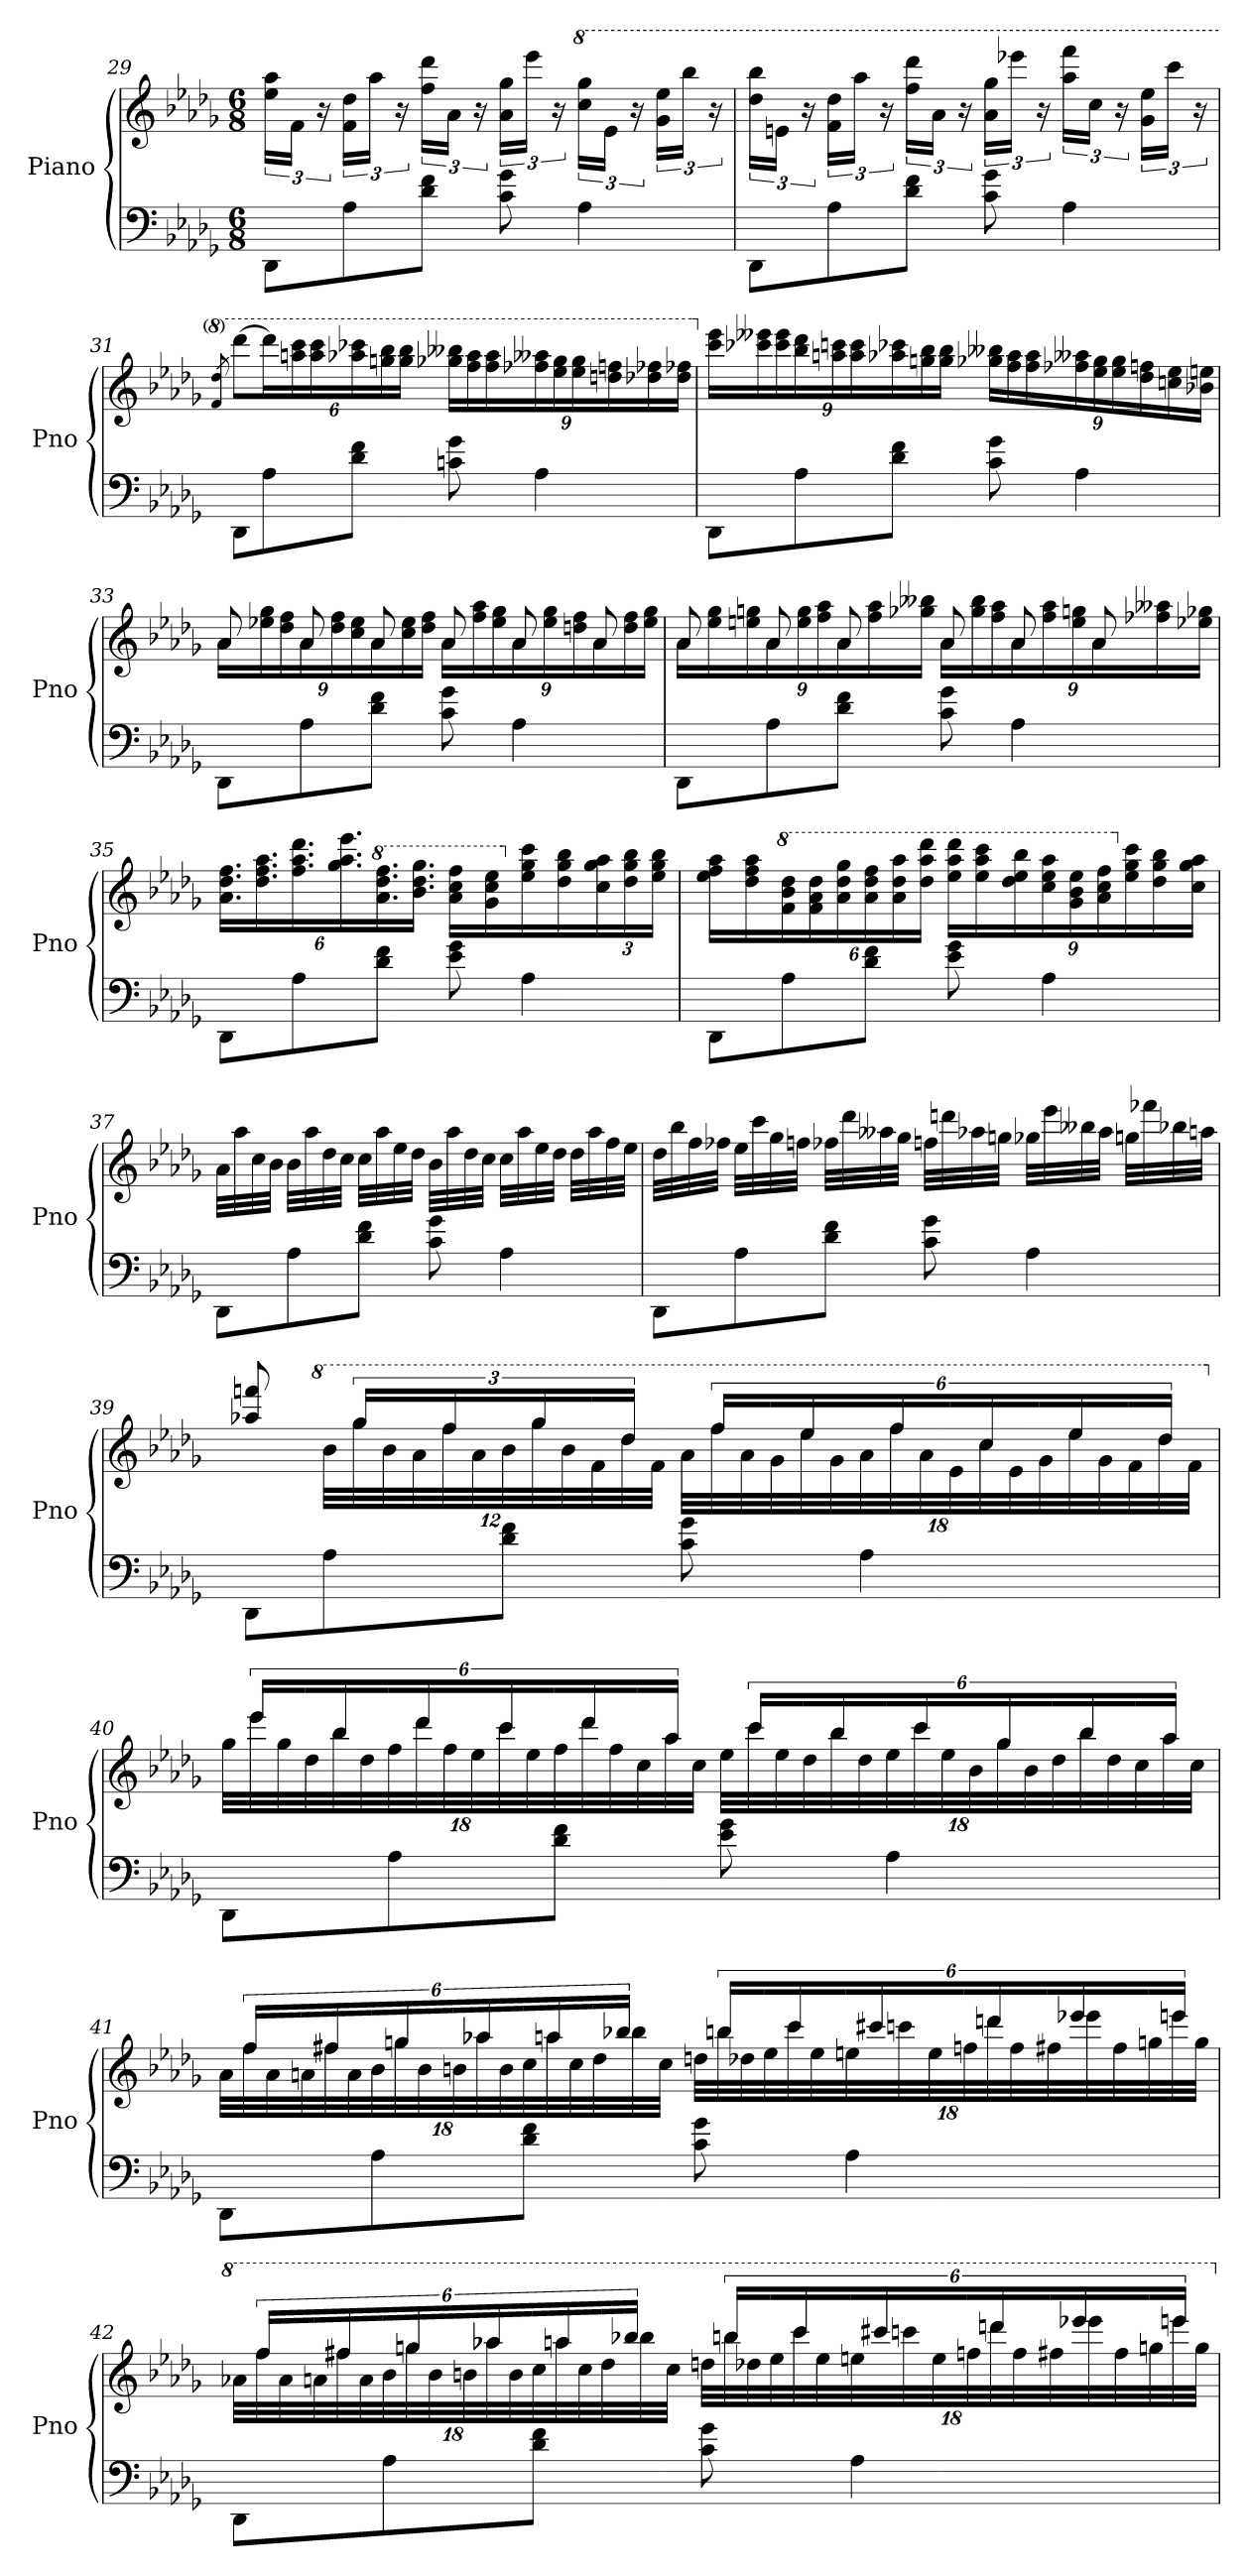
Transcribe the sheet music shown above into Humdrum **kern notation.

**kern	**kern
*part1	*part1
*staff2	*staff1
*I"Piano	*
*I'Pno	*
*clefF4	*clefG2
*k[b-e-a-d-g-]	*k[b-e-a-d-g-]
*M6/8	*M6/8
=29	=29
8DD-\L	24ee-\ 24aa-\LL
.	24f\JJ
.	24r
8A-\	24f\ 24dd-\LL
.	24aa-\JJ
.	24r
8d-\ 8f\J	24ff\ 24ddd-\LL
.	24a-\JJ
.	24r
8c\ 8g-\	24a-\ 24gg-\LL
.	24eee-\JJ
.	24r
*	*8va
4A-\	24ccc\ 24ggg-\LL
.	24ee-\JJ
.	24r
.	24gg-\ 24eee-\LL
.	24bbb-\JJ
.	24r
!!LO:PB:g=z
=30	=30
8DD-\L	24ddd-\ 24bbb-\LL
.	24een\JJ
.	24r
8A-\	24ff\ 24ddd-\LL
.	24aaa-\JJ
.	24r
8d-\ 8f\J	24fff\ 24dddd-\LL
.	24aa-\JJ
.	24r
8c\ 8g-\	24aa-\ 24ggg-\LL
.	24eeee-X\JJ
.	24r
4A-\	24aaa-\ 24ffff\LL
.	24ccc\JJ
.	24r
.	24gg-\ 24eee-\LL
.	24cccc\JJ
.	24r
=31	=31
.	8qff/ 8qddd-/
8DD-\L	[8dddd-\L
*	*Xbrackettup
8A-\	24dddd-\L]
.	24aaan\ 24cccc\
.	24aaa\ 24cccc\
8d-\ 8f\J	24aaa-X\ 24cccc-X\
.	24gggn\ 24bbb-\
.	24ggg\ 24bbb-\JJ
8cn\ 8g-\	24ggg-X\ 24bbb--X\LL
.	24fff\ 24aaa-\
.	24fff\ 24aaa-\
4A-\	24fff-X\ 24aaa--X\
.	24eee-\ 24ggg-\
.	24eee-\ 24ggg-\
.	24dddn\ 24fffn\
.	24ddd-X\ 24fff-X\
.	24ddd-\ 24fff-X\JJ
!!LO:LB:g=z
=32	=32
*	*X8va
8DD-\L	24ccc\ 24eee-\LL
.	24ccc-X\ 24eee--X\
.	24ccc-\ 24eee--\
8A-\	24bb-\ 24ddd-\
.	24aan\ 24cccn\
.	24aa\ 24ccc\
8d-\ 8f\J	24aa-X\ 24ccc-X\
.	24ggn\ 24bb-\
.	24gg\ 24bb-\JJ
8c\ 8g-\	24gg-X\ 24bb--X\LL
.	24ff\ 24aa-\
.	24ff\ 24aa-\
4A-\	24ff-X\ 24aa--X\
.	24ee-\ 24gg-\
.	24ee-\ 24gg-\
.	24dd-\ 24ffn\
.	24ccn\ 24ee-\
.	24b-X\ 24een\JJ
!!LO:LB:g=z
=33	=33
*	*^
8DD-\L	8a-/	24a-\LL
.	.	24ee-X\ 24gg-\
.	.	24dd-\ 24ff\
8A-\	8a-/	24a-\
.	.	24dd-\ 24ff\
.	.	24cc\ 24ee-\
8d-\ 8f\J	8a-/	24a-\
.	.	24cc\ 24ee-\
.	.	24dd-\ 24ff\JJ
8c\ 8g-\	8a-/	24a-\LL
.	.	24ff\ 24aa-\
.	.	24ee-\ 24gg-\
4A-\	8a-/	24a-\
.	.	24ee-\ 24gg-\
.	.	24ddn\ 24ff\
.	8a-/	24a-\
.	.	24dd\ 24ff\
.	.	24ee-\ 24gg-\JJ
=34	=34	=34
8DD-\L	8a-/	24a-\LL
.	.	24ee-\ 24gg-\
.	.	24een\ 24ggn\
8A-\	8a-/	24a-\
.	.	24ee\ 24gg\
.	.	24ff\ 24aa-\
8d-\ 8f\J	8a-/	24a-\
.	.	24ff\ 24aa-\
.	.	24gg-X\ 24bb--X\JJ
8c\ 8g-\	8a-/	24a-\LL
.	.	24gg-\ 24bb--\
.	.	24ff\ 24aa-\
4A-\	8a-/	24a-\
.	.	24ff\ 24aa-\
.	.	24ee\ 24ggn\
.	8a-/	24a-\
.	.	24ff-X\ 24aa--X\
.	.	24ee-X\ 24gg-X\JJ
*	*v	*v
!!LO:LB:g=z
=35	=35
8DD-\L	24.a-\ 24.dd-\ 24.ff\LL
.	24.dd-\ 24.ff\ 24.aa-\
8A-\	24.ff\ 24.aa-\ 24.ddd-\
.	24.gg-\ 24.aa-\ 24.eee-\
*	*8va
8d-\ 8f\J	24.aa-\ 24.ddd-\ 24.fff\
.	24.bb-\ 24.ddd-\ 24.ggg-\JJ
8e-\ 8g-\	16aa-\ 16ccc\ 16fff\LL
.	16gg-\ 16ccc\ 16eee-\
*	*X8va
4A-\	16ee-\ 16gg-\ 16ccc\
.	16dd-\ 16gg-\ 16bb-\
.	24cc\ 24gg-\ 24aa-\
.	24dd-\ 24gg-\ 24bb-\
.	24ee-\ 24gg-\ 24bb-\JJ
=36	=36
8DD-\L	16ee-\ 16ff\ 16aa-\LL
.	16dd-\ 16ff\ 16aa-\
*	*8va
8A-\	24ff\ 24bb-\ 24ddd-\
.	24ff\ 24aa-\ 24ddd-\
.	24aa-\ 24ddd-\ 24ggg-\
8d-\ 8f\J	24aa-\ 24ddd-\ 24fff\
.	24aa-\ 24ddd-\ 24aaa-\
.	24ddd-\ 24aaa-\ 24dddd-\JJ
8e-\ 8g-\	24eee-\ 24aaa-\ 24dddd-\LL
.	24eee-\ 24aaa-\ 24cccc\
.	24ddd-\ 24eee-\ 24bbb-\
4A-\	24ccc\ 24eee-\ 24aaa-\
.	24gg-\ 24bb-\ 24eee-\
.	24aa-\ 24ccc\ 24fff\
*	*X8va
.	24ee-\ 24gg-\ 24ccc\
.	24dd-\ 24gg-\ 24bb-\
.	24cc\ 24gg-\ 24aa-\JJ
!!LO:LB:g=z
=37	=37
8DD-\L	32a-\LLL
.	32aa-\
.	32cc\
.	32b-\JJJ
8A-\	32b-\LLL
.	32aa-\
.	32dd-\
.	32cc\JJJ
8d-\ 8f\J	32cc\LLL
.	32aa-\
.	32ee-\
.	32dd-\JJJ
8c\ 8g-\	32b-\LLL
.	32aa-\
.	32dd-\
.	32cc\JJJ
4A-\	32cc\LLL
.	32aa-\
.	32ee-\
.	32dd-\JJJ
.	32dd-\LLL
.	32aa-\
.	32ff\
.	32ee-\JJJ
=38	=38
8DD-\L	32dd-\LLL
.	32bb-\
.	32ff\
.	32ff-X\JJJ
8A-\	32ee-\LLL
.	32ccc\
.	32gg-\
.	32ffn\JJJ
8d-\ 8f\J	32ff-X\LLL
.	32ddd-\
.	32aa--X\
.	32gg-\JJJ
8c\ 8g-\	32ffn\LLL
.	32dddn\
.	32aa-X\
.	32ggn\JJJ
4A-\	32gg-X\LLL
.	32eee-\
.	32bb--X\
.	32aa-\JJJ
.	32ggn\LLL
.	32fff-X\
.	32bb-X\
.	32aan\JJJ
!!LO:LB:g=z
=39	=39
*	*^
8DD-\L	8aa-X/ 8fffn/	8rgyy
*	*8va	*
*	*brackettup	*Xbrackettup
8A-\	48ryy	48bb-\LLL
.	24ggg-/LL	48ggg-\
.	.	48bb-\
.	48ryy	48aa-\
.	24fff/	48fff\
.	.	48aa-\
*	*brackettup	*Xbrackettup
8d-\ 8f\J	48ryy	48bb-\
.	24ggg-/	48ggg-\
.	.	48bb-\
.	48ryy	48ff\
.	24ddd-/JJ	48ddd-\
.	.	48ff\JJJ
*	*brackettup	*Xbrackettup
8c\ 8g-\	48rgyy	48aa-\LLL
.	24fff/LL	48fff\
.	.	48aa-\
.	48rgyy	48gg-\
.	24eee-/	48eee-\
.	.	48gg-\
*	*brackettup	*Xbrackettup
4A-\	48rgyy	48aa-\
.	24fff/	48fff\
.	.	48aa-\
.	48rgyy	48ee-\
.	24ccc/	48ccc\
.	.	48ee-\
*	*brackettup	*Xbrackettup
.	48reyy	48gg-\
.	24eee-/	48eee-\
.	.	48gg-\
.	48reyy	48ff\
.	24ddd-/JJ	48ddd-\
.	.	48ff\JJJ
!!LO:PB:g=z	!!
=40	=40	=40
*	*X8va	*
*	*brackettup	*Xbrackettup
8DD-\L	48rddyy	48gg-\LLL
.	24eee-/LL	48eee-\
.	.	48gg-\
.	48rddyy	48dd-\
.	24bb-/	48bb-\
.	.	48dd-\
*	*brackettup	*Xbrackettup
8A-\	48rddyy	48ff\
.	24ddd-/	48ddd-\
.	.	48ff\
.	48rddyy	48ee-\
.	24ccc/	48ccc\
.	.	48ee-\
*	*brackettup	*Xbrackettup
8d-\ 8f\J	48rddyy	48ff\
.	24ddd-/	48ddd-\
.	.	48ff\
.	48rddyy	48cc\
.	24aa-/JJ	48aa-\
.	.	48cc\JJJ
*	*brackettup	*Xbrackettup
8e-\ 8g-\	48rddyy	48ee-\LLL
.	24ccc/LL	48ccc\
.	.	48ee-\
.	48rddyy	48dd-\
.	24bb-/	48bb-\
.	.	48dd-\
*	*brackettup	*Xbrackettup
4A-\	48rddyy	48ee-\
.	24ccc/	48ccc\
.	.	48ee-\
.	48rddyy	48b-\
.	24gg-/	48gg-\
.	.	48b-\
*	*brackettup	*Xbrackettup
.	48rddyy	48dd-\
.	24bb-/	48bb-\
.	.	48dd-\
.	48rddyy	48cc\
.	24aa-/JJ	48aa-\
.	.	48cc\JJJ
!!LO:LB:g=z	!!
=41	=41	=41
*	*brackettup	*Xbrackettup
8DD-\L	48rddyy	48a-\LLL
.	24ff/LL	48ff\
.	.	48a-\
.	48rddyy	48an\
.	24ff#X/	48ff#\
.	.	48a\
*	*brackettup	*Xbrackettup
8A-\	48rddyy	48b-\
.	24ggn/	48gg\
.	.	48b-\
.	48rddyy	48bn\
.	24aa-X/	48aa-X\
.	.	48b\
*	*brackettup	*Xbrackettup
8d-\ 8f\J	48rddyy	48cc\
.	24aan/	48aa\
.	.	48cc\
.	48rddyy	48dd-\
.	24bb-X/JJ	48bb-\
.	.	48cc\JJJ
*	*brackettup	*Xbrackettup
8c\ 8g-\	48rddyy	48ddn\LLL
.	24bbn/LL	48bb\
.	.	48dd-X\
.	48rddyy	48ee-\
.	24ccc/	48ccc\
.	.	48ee-\
*	*brackettup	*Xbrackettup
4A-\	48rddyy	48een\
.	24ccc#X/	48cccn\
.	.	48ee\
.	48rddyy	48ffn\
.	24dddn/	48ddd\
.	.	48ff\
*	*brackettup	*Xbrackettup
.	48rddyy	48ff#X\
.	24eee-X/	48eee-\
.	.	48ff#\
.	48rddyy	48ggn\
.	24eeen/JJ	48eee\
.	.	48gg\JJJ
!!LO:LB:g=z	!!
=42	=42	=42
*	*8va	*
*	*brackettup	*Xbrackettup
8DD-\L	48rddyy	48aa-X\LLL
.	24fff/LL	48fff\
.	.	48aa-\
.	48rddyy	48aan\
.	24fff#X/	48fff#\
.	.	48aa\
*	*brackettup	*Xbrackettup
8A-\	48rddyy	48bb-\
.	24gggn/	48ggg\
.	.	48bb-\
.	48rddyy	48bbn\
.	24aaa-X/	48aaa-X\
.	.	48bb\
*	*brackettup	*Xbrackettup
8d-\ 8f\J	48rddyy	48ccc\
.	24aaan/	48aaa\
.	.	48ccc\
.	48rddyy	48ddd-\
.	24bbb-X/JJ	48bbb-\
.	.	48ccc\JJJ
*	*brackettup	*Xbrackettup
8c\ 8g-\	48rddyy	48dddn\LLL
.	24bbbn/LL	48bbb\
.	.	48ddd-X\
.	48rddyy	48eee-\
.	24cccc/	48cccc\
.	.	48eee-\
*	*brackettup	*Xbrackettup
4A-\	48rddyy	48eeen\
.	24cccc#X/	48ccccn\
.	.	48eee\
.	48rddyy	48fffn\
.	24ddddn/	48dddd\
.	.	48fff\
*	*brackettup	*Xbrackettup
.	48rddyy	48fff#X\
.	24eeee-X/	48eeee-\
.	.	48fff#\
.	48rddyy	48gggn\
.	24eeeen/JJ	48eeee\
.	.	48ggg\JJJ
*	*X8va	*
*	*v	*v
=	=
*-	*-
